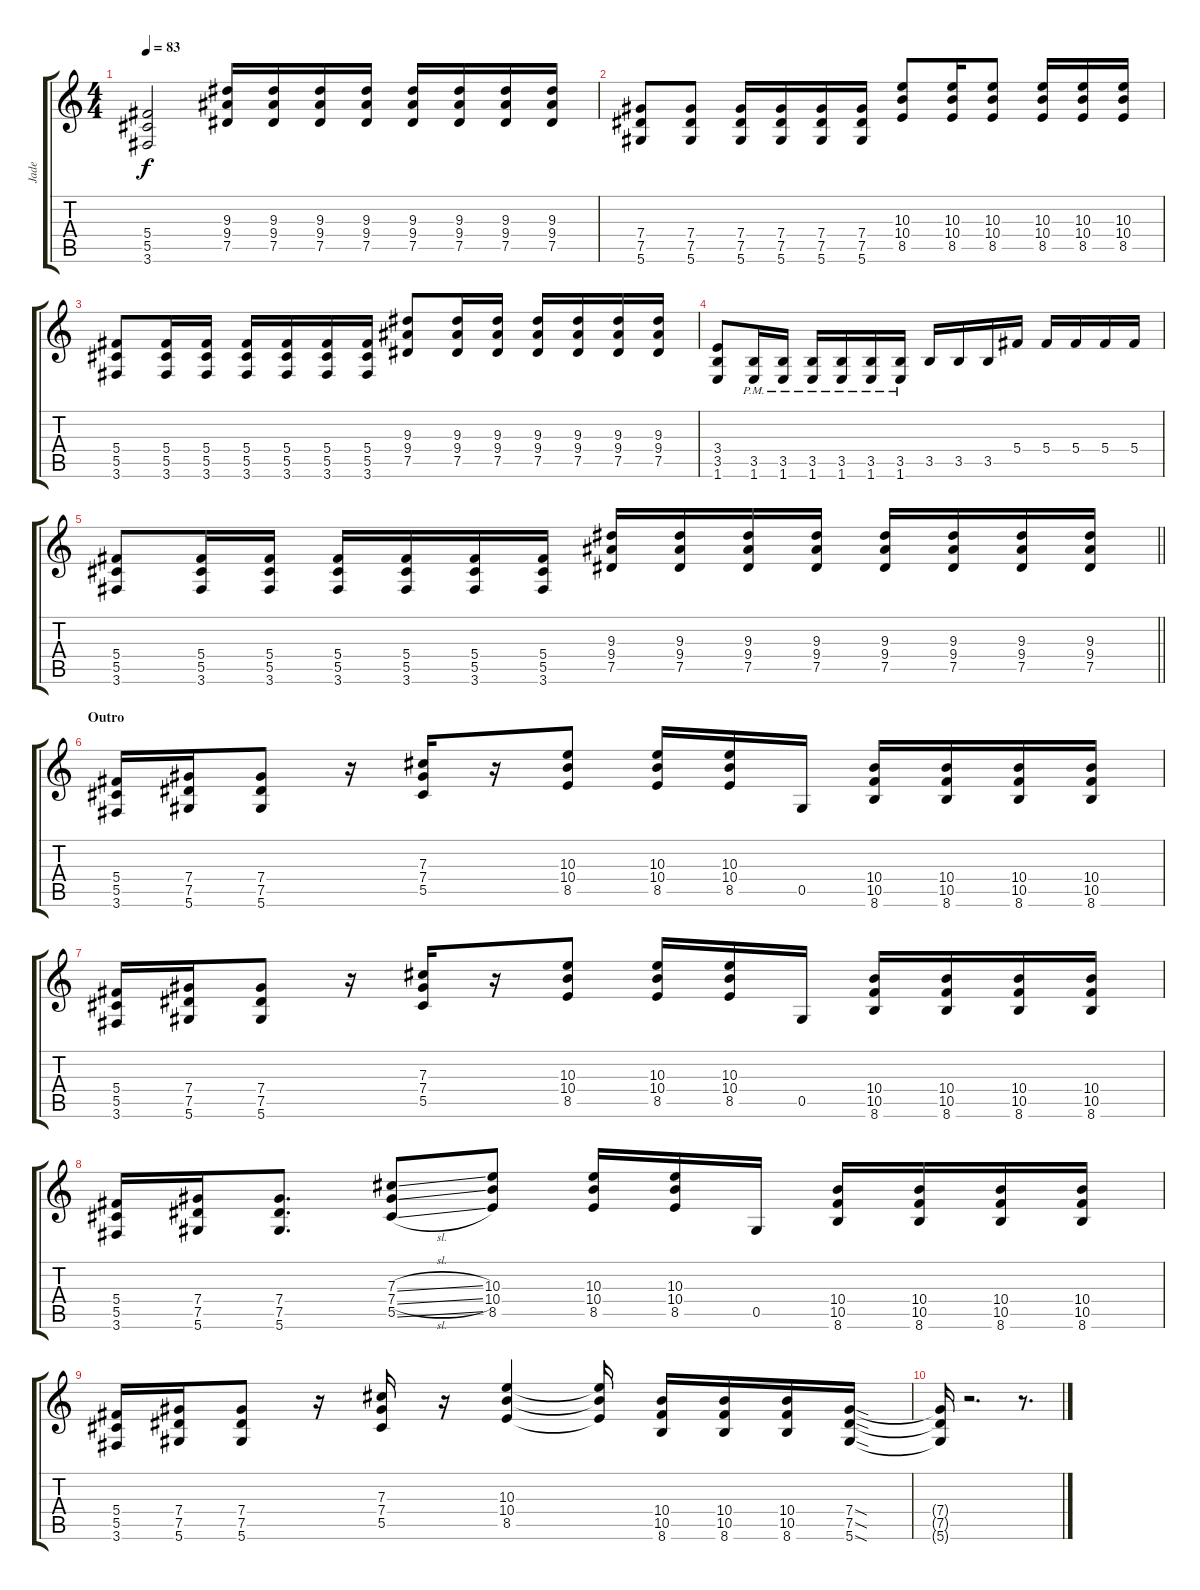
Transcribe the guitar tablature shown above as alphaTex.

\track ("Jade " "Jade ") {instrument overdrivenguitar}
\staff {score tabs}
\tuning (Eb4 Bb3 Gb3 Db3 Ab2 Eb2) {hide}
\ts (4 4)
\tempo 83
\clef g2
\ks c
(5.4 5.5 3.6).2{dy f} (9.3 9.4 7.5).16 (9.3 9.4 7.5).16 (9.3 9.4 7.5).16 (9.3 9.4 7.5).16 (9.3 9.4 7.5).16 (9.3 9.4 7.5).16 (9.3 9.4 7.5).16 (9.3 9.4 7.5).16 |
(7.4 7.5 5.6).8 (7.4 7.5 5.6).8 (7.4 7.5 5.6).16 (7.4 7.5 5.6).16 (7.4 7.5 5.6).16 (7.4 7.5 5.6).16 (10.3 10.4 8.5).8 (10.3 10.4 8.5).16 (10.3 10.4 8.5).8 (10.3 10.4 8.5).16 (10.3 10.4 8.5).16 (10.3 10.4 8.5).16 |
(5.4 5.5 3.6).8 (5.4 5.5 3.6).16 (5.4 5.5 3.6).16 (5.4 5.5 3.6).16 (5.4 5.5 3.6).16 (5.4 5.5 3.6).16 (5.4 5.5 3.6).16 (9.3 9.4 7.5).8 (9.3 9.4 7.5).16 (9.3 9.4 7.5).16 (9.3 9.4 7.5).16 (9.3 9.4 7.5).16 (9.3 9.4 7.5).16 (9.3 9.4 7.5).16 |
(3.4 3.5 1.6).8 (3.5{pm} 1.6{pm}).16 (3.5{pm} 1.6{pm}).16 (3.5{pm} 1.6{pm}).16 (3.5{pm} 1.6{pm}).16 (3.5{pm} 1.6{pm}).16 (3.5{pm} 1.6{pm}).16 3.5.16 3.5.16 3.5.16 5.4.16 5.4.16 5.4.16 5.4.16 5.4.16 |
\barLineRight lightlight
(5.4 5.5 3.6).8 (5.4 5.5 3.6).16 (5.4 5.5 3.6).16 (5.4 5.5 3.6).16 (5.4 5.5 3.6).16 (5.4 5.5 3.6).16 (5.4 5.5 3.6).16 (9.3 9.4 7.5).16 (9.3 9.4 7.5).16 (9.3 9.4 7.5).16 (9.3 9.4 7.5).16 (9.3 9.4 7.5).16 (9.3 9.4 7.5).16 (9.3 9.4 7.5).16 (9.3 9.4 7.5).16 |
\section ("" "Outro")
(5.4 5.5 3.6).16 (7.4 7.5 5.6).16 (7.4 7.5 5.6).8 r.16 (7.3 7.4 5.5).16 r.16 (10.3 10.4 8.5).8 (10.3 10.4 8.5).16 (10.3 10.4 8.5).16 0.5.16 (10.4 10.5 8.6).16 (10.4 10.5 8.6).16 (10.4 10.5 8.6).16 (10.4 10.5 8.6).16 |
(5.4 5.5 3.6).16 (7.4 7.5 5.6).16 (7.4 7.5 5.6).8 r.16 (7.3 7.4 5.5).16 r.16 (10.3 10.4 8.5).8 (10.3 10.4 8.5).16 (10.3 10.4 8.5).16 0.5.16 (10.4 10.5 8.6).16 (10.4 10.5 8.6).16 (10.4 10.5 8.6).16 (10.4 10.5 8.6).16 |
(5.4 5.5 3.6).16 (7.4 7.5 5.6).16 (7.4 7.5 5.6).8{d} (7.3{sl} 7.4{sl} 5.5{sl}).8 (10.3 10.4 8.5).8 (10.3 10.4 8.5).16 (10.3 10.4 8.5).16 0.5.16 (10.4 10.5 8.6).16 (10.4 10.5 8.6).16 (10.4 10.5 8.6).16 (10.4 10.5 8.6).16 |
(5.4 5.5 3.6).16 (7.4 7.5 5.6).16 (7.4 7.5 5.6).8 r.16 (7.3 7.4 5.5).16 r.16 (10.3 10.4 8.5).4 (10.3{t} 10.4{t} 8.5{t}).16 (10.4 10.5 8.6).16 (10.4 10.5 8.6).16 (10.4 10.5 8.6).16 (7.4{sod} 7.5{sod} 5.6{sod}).16 |
(7.4{t} 7.5{t} 5.6{t}).16 r.2{d} r.8{d}
